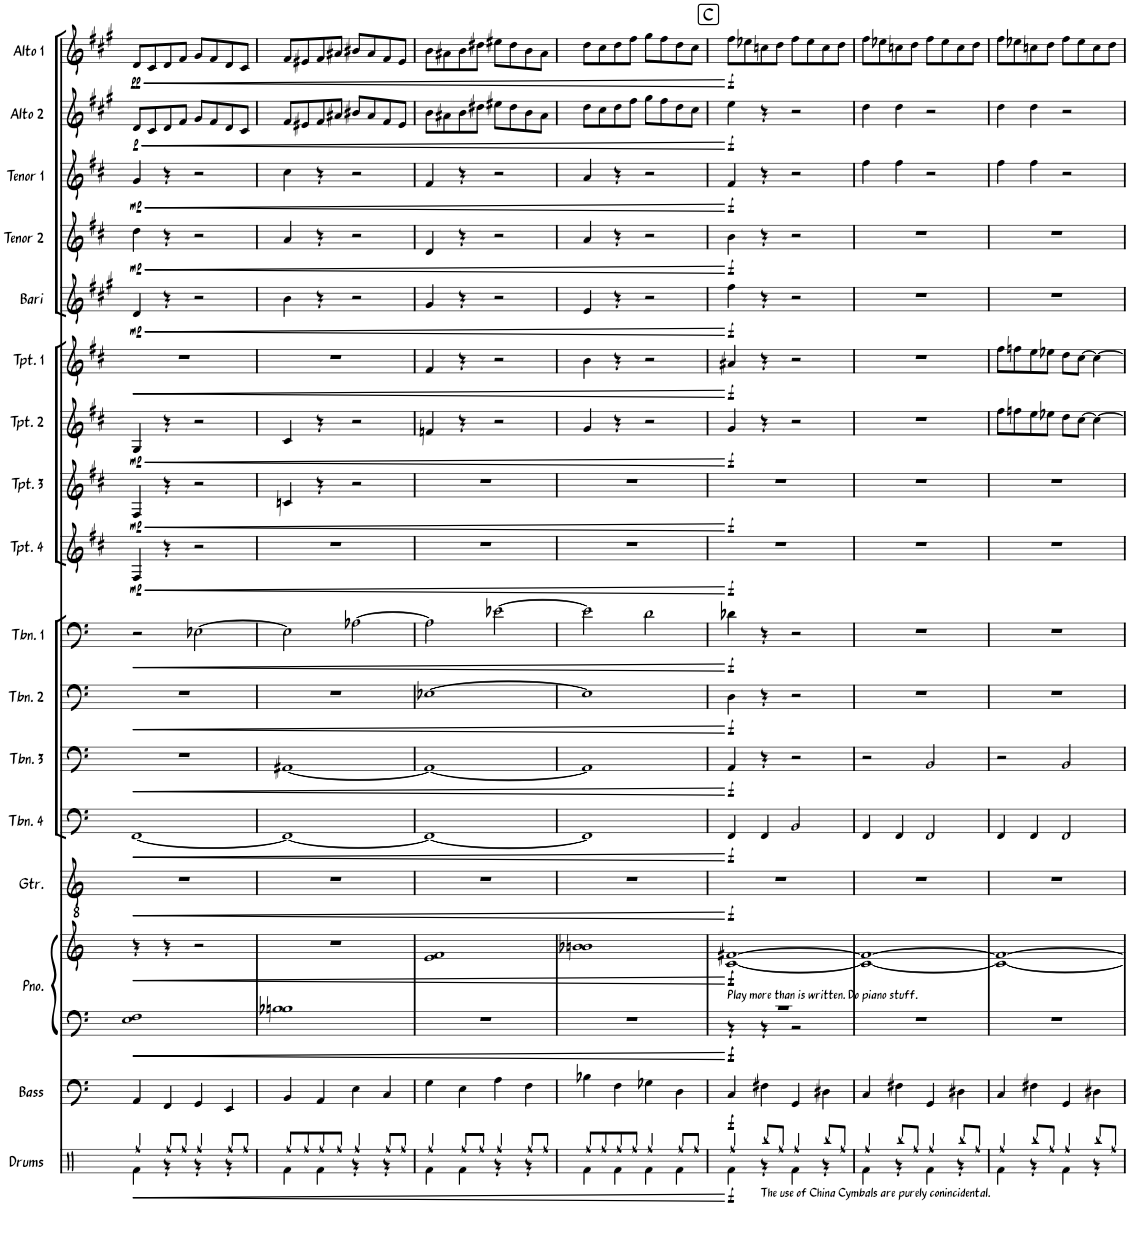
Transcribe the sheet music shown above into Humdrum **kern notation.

**kern	**dynam	**kern	**dynam	**kern	**kern	**dynam	**kern	**dynam	**kern	**dynam	**kern	**dynam	**kern	**dynam	**kern	**dynam	**kern	**dynam	**kern	**dynam	**kern	**dynam	**kern	**dynam	**kern	**dynam	**kern	**dynam	**kern	**dynam	**kern	**dynam	**kern	**dynam
*part17	*part17	*part16	*part16	*part15	*part15	*part15	*part14	*part14	*part13	*part13	*part12	*part12	*part11	*part11	*part10	*part10	*part9	*part9	*part8	*part8	*part7	*part7	*part6	*part6	*part5	*part5	*part4	*part4	*part3	*part3	*part2	*part2	*part1	*part1
*staff18	*staff18	*staff17	*staff17	*staff16	*staff15	*staff15/16	*staff14	*staff14	*staff13	*staff13	*staff12	*staff12	*staff11	*staff11	*staff10	*staff10	*staff9	*staff9	*staff8	*staff8	*staff7	*staff7	*staff6	*staff6	*staff5	*staff5	*staff4	*staff4	*staff3	*staff3	*staff2	*staff2	*staff1	*staff1
*I"Drums	*	*I"Bass	*	*I"Piano	*	*	*I"Guitar	*	*I"Trombone 4	*	*I"Trombone 3	*	*I"Trombone 2	*	*I"Trombone 1	*	*I"Trumpet 4	*	*I"Trumpet 3	*	*I"Trumpet 2	*	*I"Trumpet 1	*	*I"Bari Sax	*	*I"Tenor Sax 2	*	*I"Tenor Sax 1	*	*I"Alto Sax 2	*	*I"Alto Sax 1	*
*I'Drums	*	*I'Bass	*	*I'Pno.	*	*	*I'Gtr.	*	*I'Tbn. 4	*	*I'Tbn. 3	*	*I'Tbn. 2	*	*I'Tbn. 1	*	*I'Tpt. 4	*	*I'Tpt. 3	*	*I'Tpt. 2	*	*I'Tpt. 1	*	*I'Bari	*	*I'Tenor 2	*	*I'Tenor 1	*	*I'Alto 2	*	*I'Alto 1	*
!!LO:PB:g=z
*clefX	*	*clefF4	*	*clefF4	*clefG2	*	*clefGv2	*	*clefF4	*	*clefF4	*	*clefF4	*	*clefF4	*	*clefG2	*	*clefG2	*	*clefG2	*	*clefG2	*	*clefG2	*	*clefG2	*	*clefG2	*	*clefG2	*	*clefG2	*
*	*	*Trd7c12	*	*	*	*	*	*	*	*	*	*	*	*	*	*	*Trd1c2	*	*Trd1c2	*	*Trd1c2	*	*Trd1c2	*	*Trd12c21	*	*Trd8c14	*	*Trd8c14	*	*Trd5c9	*	*Trd5c9	*
*k[]	*	*k[]	*	*k[]	*k[]	*	*k[]	*	*k[]	*	*k[]	*	*k[]	*	*k[]	*	*k[f#c#]	*	*k[f#c#]	*	*k[f#c#]	*	*k[f#c#]	*	*k[f#c#g#]	*	*k[f#c#]	*	*k[f#c#]	*	*k[f#c#g#]	*	*k[f#c#g#]	*
*M4/4	*	*M4/4	*	*M4/4	*M4/4	*	*M4/4	*	*M4/4	*	*M4/4	*	*M4/4	*	*M4/4	*	*M4/4	*	*M4/4	*	*M4/4	*	*M4/4	*	*M4/4	*	*M4/4	*	*M4/4	*	*M4/4	*	*M4/4	*
=97	=97	=97	=97	=97	=97	=97	=97	=97	=97	=97	=97	=97	=97	=97	=97	=97	=97	=97	=97	=97	=97	=97	=97	=97	=97	=97	=97	=97	=97	=97	=97	=97	=97	=97
!	!LO:HP:b	!	!	!	!	!LO:HP:b	!	!LO:HP:b	!	!LO:HP:b	!	!LO:HP:b	!	!LO:HP:b	!	!LO:HP:b	!	!LO:HP:b	!	!LO:HP:b	!	!LO:HP:b	!	!LO:HP:b	!	!LO:HP:b	!	!LO:HP:b	!	!LO:HP:b	!	!LO:HP:b	!	!LO:HP:b
*^	*	*	*	*	*	*	*	*	*	*	*	*	*	*	*	*	*	*	*	*	*	*	*	*	*	*	*	*	*	*	*	*	*	*
!	!	!	!	!	!	!	!	!	!	!	!	!	!	!	!	!	!	!	!LO:DY:n=1:b	!	!LO:DY:n=1:b	!	!LO:DY:n=1:b	!	!	!	!LO:DY:n=1:b	!	!LO:DY:n=1:b	!	!LO:DY:n=1:b	!	!LO:DY:n=1:b	!	!LO:DY:n=1:b
4Rff/	4Rf\	<	4AA/	.	1E 1F	4r	<	1r	<	[1FF	<	1r	<	1r	<	2r	<	4F#/	< mp	4F#/	< mp	4G/	< mp	1r	<	4d/	< mp	4dd\	< mp	4g/	< mp	8d/L	< p	8d/L	< pp
.	.	.	.	.	.	.	.	.	.	.	.	.	.	.	.	.	.	.	.	.	.	.	.	.	.	.	.	.	.	.	.	8c#/	.	8c#/	.
8Rff/L	4r	.	4FF/	.	.	4r	.	.	.	.	.	.	.	.	.	.	.	4r	.	4r	.	4r	.	.	.	4r	.	4r	.	4r	.	8d/	.	8d/	.
8Rff/J	.	.	.	.	.	.	.	.	.	.	.	.	.	.	.	.	.	.	.	.	.	.	.	.	.	.	.	.	.	.	.	8f#/J	.	8f#/J	.
4Rff/	4r	.	4GG/	.	.	2r	.	.	.	.	.	.	.	.	.	[2E-X\	.	2r	.	2r	.	2r	.	.	.	2r	.	2r	.	2r	.	8g#/L	.	8g#/L	.
.	.	.	.	.	.	.	.	.	.	.	.	.	.	.	.	.	.	.	.	.	.	.	.	.	.	.	.	.	.	.	.	8f#/	.	8f#/	.
8Rff/L	4r	.	4EE/	.	.	.	.	.	.	.	.	.	.	.	.	.	.	.	.	.	.	.	.	.	.	.	.	.	.	.	.	8d/	.	8d/	.
8Rff/J	.	.	.	.	.	.	.	.	.	.	.	.	.	.	.	.	.	.	.	.	.	.	.	.	.	.	.	.	.	.	.	8c#/J	.	8c#/J	.
=98	=98	=98	=98	=98	=98	=98	=98	=98	=98	=98	=98	=98	=98	=98	=98	=98	=98	=98	=98	=98	=98	=98	=98	=98	=98	=98	=98	=98	=98	=98	=98	=98	=98	=98	=98
8Rff/L	4Rf\	.	4BB/	.	1B-X 1Bn	1r	.	1r	.	1FF_	.	[1AA#X	.	1r	.	2E-\]	.	1r	.	4cn/	.	4c#/	.	1r	.	4b\	.	4a/	.	4cc#\	.	8f#/L	.	8f#/L	.
8Rff/	.	.	.	.	.	.	.	.	.	.	.	.	.	.	.	.	.	.	.	.	.	.	.	.	.	.	.	.	.	.	.	8e#X/	.	8e#X/	.
8Rff/	4Rf\	.	4AA/	.	.	.	.	.	.	.	.	.	.	.	.	.	.	.	.	4r	.	4r	.	.	.	4r	.	4r	.	4r	.	8f#/	.	8f#/	.
8Rff/J	.	.	.	.	.	.	.	.	.	.	.	.	.	.	.	.	.	.	.	.	.	.	.	.	.	.	.	.	.	.	.	8a#X/J	.	8a#X/J	.
4Rff/	4r	.	4E\	.	.	.	.	.	.	.	.	.	.	.	.	[2A-X\	.	.	.	2r	.	2r	.	.	.	2r	.	2r	.	2r	.	8b#X/L	.	8b#X/L	.
.	.	.	.	.	.	.	.	.	.	.	.	.	.	.	.	.	.	.	.	.	.	.	.	.	.	.	.	.	.	.	.	8a#/	.	8a#/	.
8Rff/L	4r	.	4C/	.	.	.	.	.	.	.	.	.	.	.	.	.	.	.	.	.	.	.	.	.	.	.	.	.	.	.	.	8f#/	.	8f#/	.
8Rff/J	.	.	.	.	.	.	.	.	.	.	.	.	.	.	.	.	.	.	.	.	.	.	.	.	.	.	.	.	.	.	.	8e#/J	.	8e#/J	.
=99	=99	=99	=99	=99	=99	=99	=99	=99	=99	=99	=99	=99	=99	=99	=99	=99	=99	=99	=99	=99	=99	=99	=99	=99	=99	=99	=99	=99	=99	=99	=99	=99	=99	=99	=99
4Rff/	4Rf\	.	4G\	.	1r	1e 1f	.	1r	.	1FF_	.	1AA#_	.	[1E-X	.	2A-\]	.	1r	.	1r	.	4fn/	.	4f#/	.	4g#/	.	4d/	.	4f#/	.	8b\L	.	8b\L	.
.	.	.	.	.	.	.	.	.	.	.	.	.	.	.	.	.	.	.	.	.	.	.	.	.	.	.	.	.	.	.	.	8a#X\	.	8a#X\	.
8Rff/L	4Rf\	.	4E\	.	.	.	.	.	.	.	.	.	.	.	.	.	.	.	.	.	.	4r	.	4r	.	4r	.	4r	.	4r	.	8b\	.	8b\	.
8Rff/J	.	.	.	.	.	.	.	.	.	.	.	.	.	.	.	.	.	.	.	.	.	.	.	.	.	.	.	.	.	.	.	8dd#X\J	.	8dd#X\J	.
4Rff/	4r	.	4A\	.	.	.	.	.	.	.	.	.	.	.	.	[2e-X\	.	.	.	.	.	2r	.	2r	.	2r	.	2r	.	2r	.	8ee#X\L	.	8ee#X\L	.
.	.	.	.	.	.	.	.	.	.	.	.	.	.	.	.	.	.	.	.	.	.	.	.	.	.	.	.	.	.	.	.	8dd#\	.	8dd#\	.
8Rff/L	4r	.	4F\	.	.	.	.	.	.	.	.	.	.	.	.	.	.	.	.	.	.	.	.	.	.	.	.	.	.	.	.	8b\	.	8b\	.
8Rff/J	.	.	.	.	.	.	.	.	.	.	.	.	.	.	.	.	.	.	.	.	.	.	.	.	.	.	.	.	.	.	.	8a#\J	.	8a#\J	.
=100	=100	=100	=100	=100	=100	=100	=100	=100	=100	=100	=100	=100	=100	=100	=100	=100	=100	=100	=100	=100	=100	=100	=100	=100	=100	=100	=100	=100	=100	=100	=100	=100	=100	=100	=100
8Rff/L	4Rf\	.	4B-X\	.	1r	1b-X 1bn	.	1r	.	1FF]	.	1AA#]	.	1E-]	.	2e-\]	.	1r	.	1r	.	4g/	.	4b\	.	4e/	.	4a/	.	4a/	.	8dd\L	.	8dd\L	.
8Rff/	.	.	.	.	.	.	.	.	.	.	.	.	.	.	.	.	.	.	.	.	.	.	.	.	.	.	.	.	.	.	.	8cc#\	.	8cc#\	.
8Rff/	4Rf\	.	4F\	.	.	.	.	.	.	.	.	.	.	.	.	.	.	.	.	.	.	4r	.	4r	.	4r	.	4r	.	4r	.	8dd\	.	8dd\	.
8Rff/J	.	.	.	.	.	.	.	.	.	.	.	.	.	.	.	.	.	.	.	.	.	.	.	.	.	.	.	.	.	.	.	8ff#\J	.	8ff#\J	.
4Rff/	4Rf\	.	4G-X\	.	.	.	.	.	.	.	.	.	.	.	.	2d\	.	.	.	.	.	2r	.	2r	.	2r	.	2r	.	2r	.	8gg#\L	.	8gg#\L	.
.	.	.	.	.	.	.	.	.	.	.	.	.	.	.	.	.	.	.	.	.	.	.	.	.	.	.	.	.	.	.	.	8ff#\	.	8ff#\	.
8Rff/L	4Rf\	.	4D\	.	.	.	.	.	.	.	.	.	.	.	.	.	.	.	.	.	.	.	.	.	.	.	.	.	.	.	.	8dd\	.	8dd\	.
8Rff/J	.	.	.	.	.	.	.	.	.	.	.	.	.	.	.	.	.	.	.	.	.	.	.	.	.	.	.	.	.	.	.	8cc#\J	.	8cc#\J	.
*v	*v	*	*	*	*	*	*	*	*	*	*	*	*	*	*	*	*	*	*	*	*	*	*	*	*	*	*	*	*	*	*	*	*	*	*
.	[	.	.	.	.	[	.	[	.	[	.	[	.	[	.	[	.	[	.	[	.	[	.	[	.	[	.	[	.	[	.	[	.	[
!!LO:REH:place=s1:a:B:rj:fs=14:t=C
=101	=101	=101	=101	=101	=101	=101	=101	=101	=101	=101	=101	=101	=101	=101	=101	=101	=101	=101	=101	=101	=101	=101	=101	=101	=101	=101	=101	=101	=101	=101	=101	=101	=101	=101
*^	*	*	*	*^	*	*	*	*	*	*	*	*	*	*	*	*	*	*	*	*	*	*	*	*	*	*	*	*	*	*	*	*	*	*
!	!	!	!	!	!	!	!LO:TX:b:t=Play more than is written. Do piano stuff.	!	!	!	!	!	!	!	!	!	!	!	!	!	!	!	!	!	!	!	!	!	!	!	!	!	!	!	!	!
!	!	!LO:DY:b	!	!LO:DY:b	!	!	!	!	!	!	!	!	!	!	!	!	!	!	!	!	!	!	!	!	!	!	!	!	!	!	!	!	!	!	!	!
!	!	!	!	!LO:DY:n=1:b	!	!	!	!LO:DY:b=2	!	!	!	!	!	!	!	!	!	!	!	!	!	!	!	!	!	!	!	!	!	!	!	!	!	!	!	!
!	!	!	!	!	!	!	!	!LO:DY:n=1:b=2	!	!	!	!	!	!	!	!	!	!	!	!	!	!	!	!	!	!	!	!	!	!	!	!	!	!	!	!
!	!	!	!	!	!	!	!	!LO:DY:n=2:b	!	!	!	!	!	!	!	!	!	!	!	!	!	!	!	!	!	!	!	!	!	!	!	!	!	!	!	!
!	!	!	!	!	!	!	!	!LO:DY:n=3:b	!	!LO:DY:b	!	!LO:DY:b	!	!LO:DY:b	!	!LO:DY:b	!	!LO:DY:b	!	!LO:DY:b	!	!LO:DY:b	!	!LO:DY:b	!	!LO:DY:b	!	!LO:DY:b	!	!LO:DY:b	!	!LO:DY:b	!	!LO:DY:b	!	!LO:DY:b
4Rff/	4Rf\	f	4C/	f f	1r	4r	[1c [1f#X	f f f f	1r	f	4FF/	f	4AA/	f	4D\	f	4d-X\	f	1r	f	1r	f	4g/	f	4a#X/	f	4ff#\	f	4b\	f	4f#/	f	4ee\	f	8ff#\L	f
.	.	.	.	.	.	.	.	.	.	.	.	.	.	.	.	.	.	.	.	.	.	.	.	.	.	.	.	.	.	.	.	.	.	.	8ee-X\	.
!LO:TX:b:t=The use of China Cymbals are purely conincidental.	!	!	!	!	!	!	!	!	!	!	!	!	!	!	!	!	!	!	!	!	!	!	!	!	!	!	!	!	!	!	!	!	!	!	!	!
8Rbb/L	4r	.	4F#X\	.	.	4r	.	.	.	.	4FF/	.	4r	.	4r	.	4r	.	.	.	.	.	4r	.	4r	.	4r	.	4r	.	4r	.	4r	.	8ccn\	.
8Rff/J	.	.	.	.	.	.	.	.	.	.	.	.	.	.	.	.	.	.	.	.	.	.	.	.	.	.	.	.	.	.	.	.	.	.	8dd\J	.
4Rff/	4Rf\	.	4GG/	.	.	2r	.	.	.	.	2BB/	.	2r	.	2r	.	2r	.	.	.	.	.	2r	.	2r	.	2r	.	2r	.	2r	.	2r	.	8ff#\L	.
.	.	.	.	.	.	.	.	.	.	.	.	.	.	.	.	.	.	.	.	.	.	.	.	.	.	.	.	.	.	.	.	.	.	.	8ee-\	.
8Rbb/L	4r	.	4D#X\	.	.	.	.	.	.	.	.	.	.	.	.	.	.	.	.	.	.	.	.	.	.	.	.	.	.	.	.	.	.	.	8cc\	.
8Rff/J	.	.	.	.	.	.	.	.	.	.	.	.	.	.	.	.	.	.	.	.	.	.	.	.	.	.	.	.	.	.	.	.	.	.	8dd\J	.
*	*	*	*	*	*v	*v	*	*	*	*	*	*	*	*	*	*	*	*	*	*	*	*	*	*	*	*	*	*	*	*	*	*	*	*	*	*
=102	=102	=102	=102	=102	=102	=102	=102	=102	=102	=102	=102	=102	=102	=102	=102	=102	=102	=102	=102	=102	=102	=102	=102	=102	=102	=102	=102	=102	=102	=102	=102	=102	=102	=102	=102
4Rff/	4Rf\	.	4C/	.	1r	1c_ 1f#_	.	1r	.	4FF/	.	2r	.	1r	.	1r	.	1r	.	1r	.	1r	.	1r	.	1r	.	1r	.	4ff#\	.	4dd\	.	8ff#\L	.
.	.	.	.	.	.	.	.	.	.	.	.	.	.	.	.	.	.	.	.	.	.	.	.	.	.	.	.	.	.	.	.	.	.	8ee-X\	.
8Rbb/L	4r	.	4F#X\	.	.	.	.	.	.	4FF/	.	.	.	.	.	.	.	.	.	.	.	.	.	.	.	.	.	.	.	4ff#\	.	4dd\	.	8ccn\	.
8Rff/J	.	.	.	.	.	.	.	.	.	.	.	.	.	.	.	.	.	.	.	.	.	.	.	.	.	.	.	.	.	.	.	.	.	8dd\J	.
4Rff/	4Rf\	.	4GG/	.	.	.	.	.	.	2FF/	.	2BB/	.	.	.	.	.	.	.	.	.	.	.	.	.	.	.	.	.	2r	.	2r	.	8ff#\L	.
.	.	.	.	.	.	.	.	.	.	.	.	.	.	.	.	.	.	.	.	.	.	.	.	.	.	.	.	.	.	.	.	.	.	8ee-\	.
8Rbb/L	4r	.	4D#X\	.	.	.	.	.	.	.	.	.	.	.	.	.	.	.	.	.	.	.	.	.	.	.	.	.	.	.	.	.	.	8cc\	.
8Rff/J	.	.	.	.	.	.	.	.	.	.	.	.	.	.	.	.	.	.	.	.	.	.	.	.	.	.	.	.	.	.	.	.	.	8dd\J	.
=103	=103	=103	=103	=103	=103	=103	=103	=103	=103	=103	=103	=103	=103	=103	=103	=103	=103	=103	=103	=103	=103	=103	=103	=103	=103	=103	=103	=103	=103	=103	=103	=103	=103	=103	=103
4Rff/	4Rf\	.	4C/	.	1r	1c_ 1f#_	.	1r	.	4FF/	.	2r	.	1r	.	1r	.	1r	.	1r	.	8ff#\L	.	8ff#\L	.	1r	.	1r	.	4ff#\	.	4dd\	.	8ff#\L	.
.	.	.	.	.	.	.	.	.	.	.	.	.	.	.	.	.	.	.	.	.	.	8ffn\	.	8ffn\	.	.	.	.	.	.	.	.	.	8ee-X\	.
8Rbb/L	4r	.	4F#X\	.	.	.	.	.	.	4FF/	.	.	.	.	.	.	.	.	.	.	.	8ee\	.	8ee\	.	.	.	.	.	4ff#\	.	4dd\	.	8ccn\	.
8Rff/J	.	.	.	.	.	.	.	.	.	.	.	.	.	.	.	.	.	.	.	.	.	8ee-X\J	.	8ee-X\J	.	.	.	.	.	.	.	.	.	8dd\J	.
4Rff/	4Rf\	.	4GG/	.	.	.	.	.	.	2FF/	.	2BB/	.	.	.	.	.	.	.	.	.	8dd\L	.	8dd\L	.	.	.	.	.	2r	.	2r	.	8ff#\L	.
.	.	.	.	.	.	.	.	.	.	.	.	.	.	.	.	.	.	.	.	.	.	[8cc#\J	.	[8cc#\J	.	.	.	.	.	.	.	.	.	8ee-\	.
8Rbb/L	4r	.	4D#X\	.	.	.	.	.	.	.	.	.	.	.	.	.	.	.	.	.	.	4cc#\_	.	4cc#\_	.	.	.	.	.	.	.	.	.	8cc\	.
8Rff/J	.	.	.	.	.	.	.	.	.	.	.	.	.	.	.	.	.	.	.	.	.	.	.	.	.	.	.	.	.	.	.	.	.	8dd\J	.
*v	*v	*	*	*	*	*	*	*	*	*	*	*	*	*	*	*	*	*	*	*	*	*	*	*	*	*	*	*	*	*	*	*	*	*	*
=	=	=	=	=	=	=	=	=	=	=	=	=	=	=	=	=	=	=	=	=	=	=	=	=	=	=	=	=	=	=	=	=	=	=
*-	*-	*-	*-	*-	*-	*-	*-	*-	*-	*-	*-	*-	*-	*-	*-	*-	*-	*-	*-	*-	*-	*-	*-	*-	*-	*-	*-	*-	*-	*-	*-	*-	*-	*-
